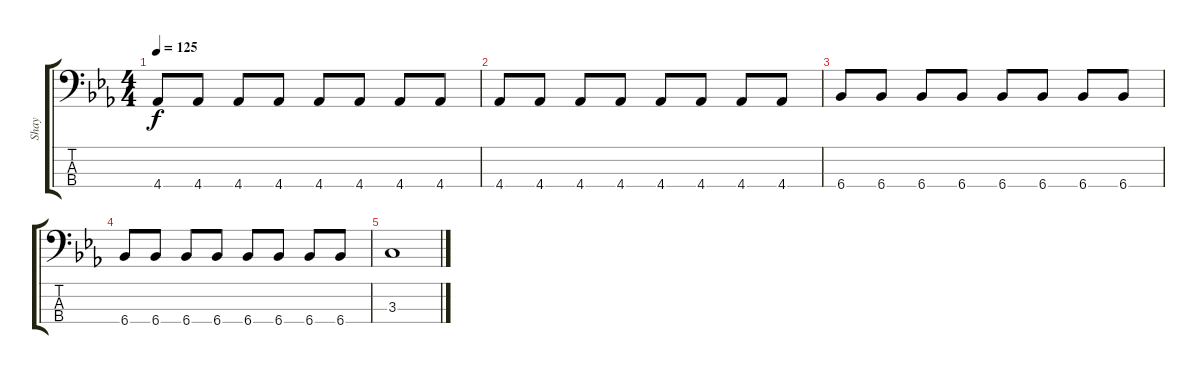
\track ("Shay" "Shay") {instrument electricbasspick}
\staff {score tabs}
\tuning (G2 D2 A1 E1) {hide}
\ts (4 4)
\tempo 125
\clef f4
\ks eb
4.4.8{dy f} 4.4.8 4.4.8 4.4.8 4.4.8 4.4.8 4.4.8 4.4.8 |
4.4.8 4.4.8 4.4.8 4.4.8 4.4.8 4.4.8 4.4.8 4.4.8 |
6.4.8 6.4.8 6.4.8 6.4.8 6.4.8 6.4.8 6.4.8 6.4.8 |
6.4.8 6.4.8 6.4.8 6.4.8 6.4.8 6.4.8 6.4.8 6.4.8 |
3.3.1
